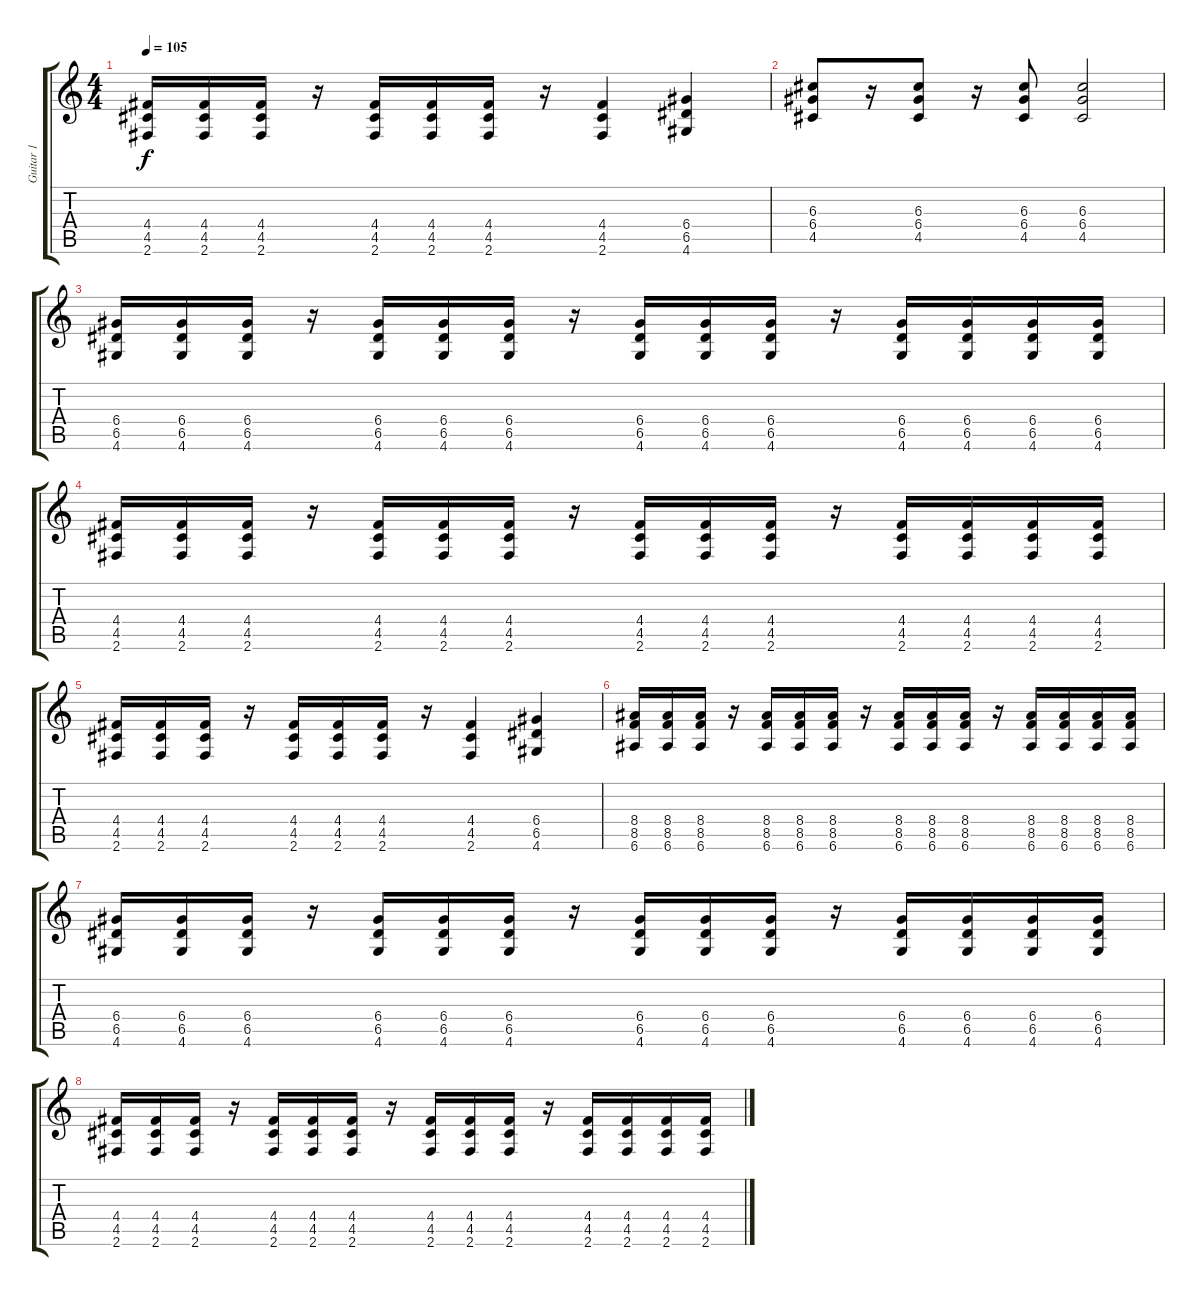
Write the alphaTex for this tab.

\track ("Guitar 1" "Guitar 1") {instrument distortionguitar}
\staff {score tabs}
\tuning (E4 B3 G3 D3 A2 E2) {hide}
\ts (4 4)
\tempo 105
\clef g2
\ks c
(4.4 4.5 2.6).16{dy f} (4.4 4.5 2.6).16 (4.4 4.5 2.6).16 r.16 (4.4 4.5 2.6).16 (4.4 4.5 2.6).16 (4.4 4.5 2.6).16 r.16 (4.4 4.5 2.6).4 (6.4 6.5 4.6).4 |
(6.3 6.4 4.5).8 r.16 (6.3 6.4 4.5).8 r.16 (6.3 6.4 4.5).8 (6.3 6.4 4.5).2 |
(6.4 6.5 4.6).16 (6.4 6.5 4.6).16 (6.4 6.5 4.6).16 r.16 (6.4 6.5 4.6).16 (6.4 6.5 4.6).16 (6.4 6.5 4.6).16 r.16 (6.4 6.5 4.6).16 (6.4 6.5 4.6).16 (6.4 6.5 4.6).16 r.16 (6.4 6.5 4.6).16 (6.4 6.5 4.6).16 (6.4 6.5 4.6).16 (6.4 6.5 4.6).16 |
(4.4 4.5 2.6).16 (4.4 4.5 2.6).16 (4.4 4.5 2.6).16 r.16 (4.4 4.5 2.6).16 (4.4 4.5 2.6).16 (4.4 4.5 2.6).16 r.16 (4.4 4.5 2.6).16 (4.4 4.5 2.6).16 (4.4 4.5 2.6).16 r.16 (4.4 4.5 2.6).16 (4.4 4.5 2.6).16 (4.4 4.5 2.6).16 (4.4 4.5 2.6).16 |
(4.4 4.5 2.6).16 (4.4 4.5 2.6).16 (4.4 4.5 2.6).16 r.16 (4.4 4.5 2.6).16 (4.4 4.5 2.6).16 (4.4 4.5 2.6).16 r.16 (4.4 4.5 2.6).4 (6.4 6.5 4.6).4 |
(8.4 8.5 6.6).16 (8.4 8.5 6.6).16 (8.4 8.5 6.6).16 r.16 (8.4 8.5 6.6).16 (8.4 8.5 6.6).16 (8.4 8.5 6.6).16 r.16 (8.4 8.5 6.6).16 (8.4 8.5 6.6).16 (8.4 8.5 6.6).16 r.16 (8.4 8.5 6.6).16 (8.4 8.5 6.6).16 (8.4 8.5 6.6).16 (8.4 8.5 6.6).16 |
(6.4 6.5 4.6).16 (6.4 6.5 4.6).16 (6.4 6.5 4.6).16 r.16 (6.4 6.5 4.6).16 (6.4 6.5 4.6).16 (6.4 6.5 4.6).16 r.16 (6.4 6.5 4.6).16 (6.4 6.5 4.6).16 (6.4 6.5 4.6).16 r.16 (6.4 6.5 4.6).16 (6.4 6.5 4.6).16 (6.4 6.5 4.6).16 (6.4 6.5 4.6).16 |
(4.4 4.5 2.6).16 (4.4 4.5 2.6).16 (4.4 4.5 2.6).16 r.16 (4.4 4.5 2.6).16 (4.4 4.5 2.6).16 (4.4 4.5 2.6).16 r.16 (4.4 4.5 2.6).16 (4.4 4.5 2.6).16 (4.4 4.5 2.6).16 r.16 (4.4 4.5 2.6).16 (4.4 4.5 2.6).16 (4.4 4.5 2.6).16 (4.4 4.5 2.6).16
